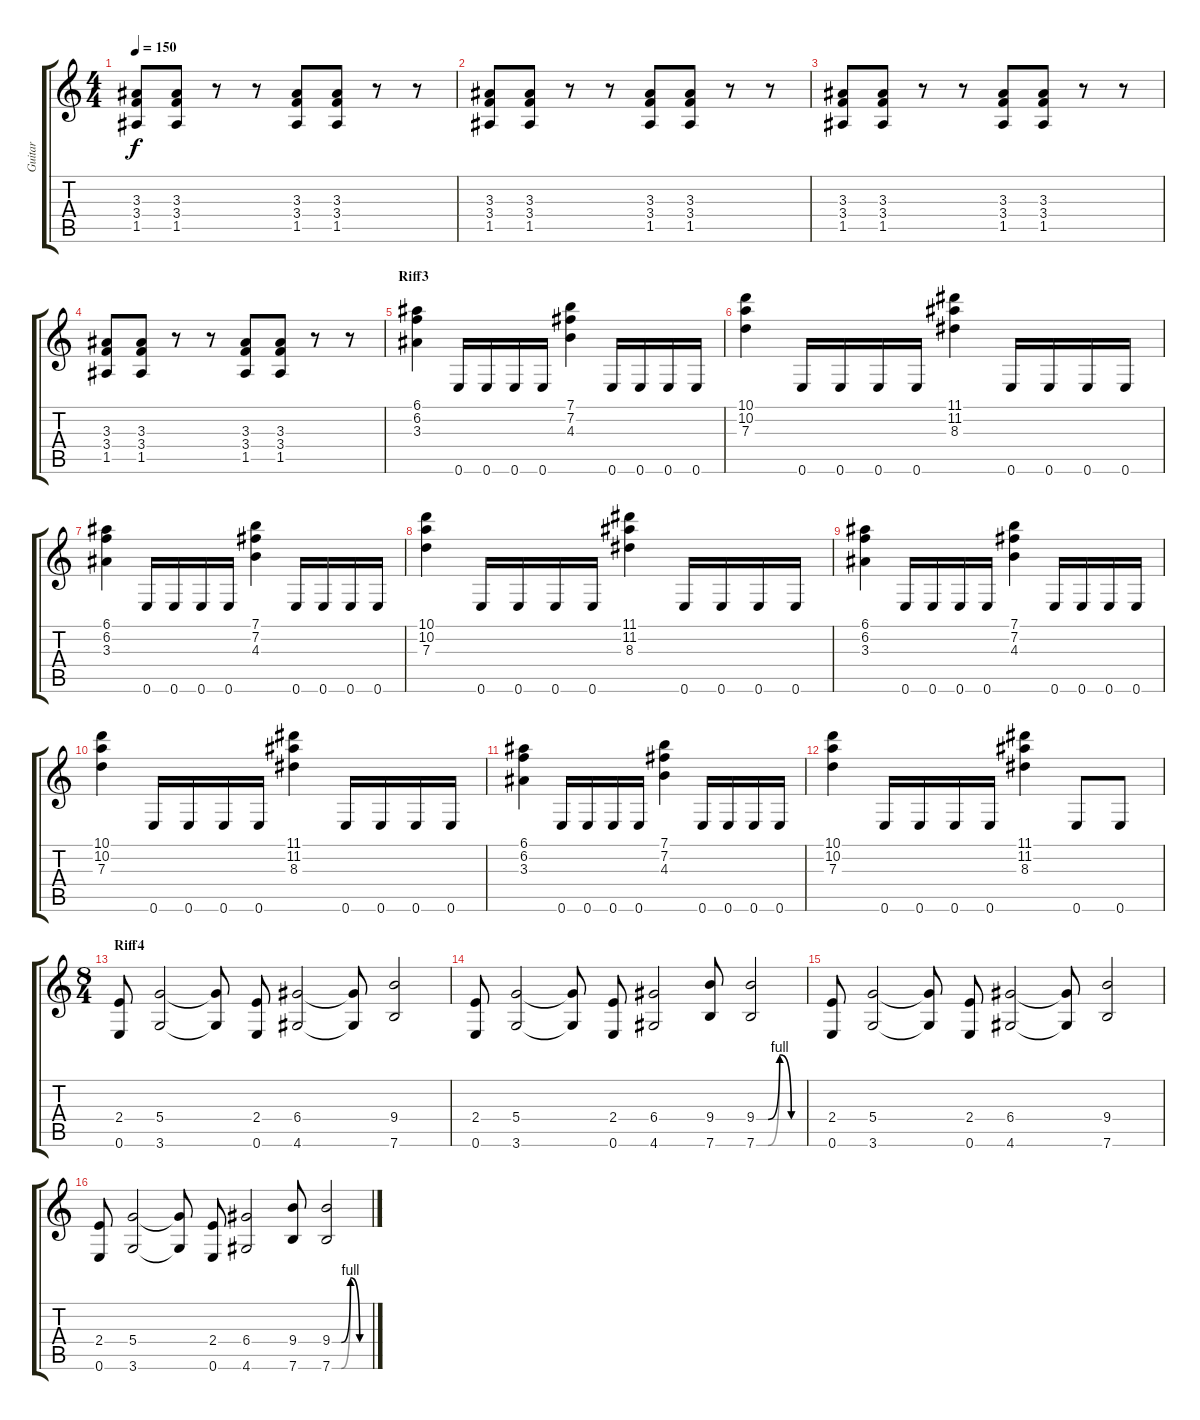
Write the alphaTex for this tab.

\track ("Guitar" "Guitar") {instrument distortionguitar}
\staff {score tabs}
\tuning (E4 B3 G3 D3 A2 E2) {hide}
\ts (4 4)
\tempo 150
\clef g2
\ks c
(3.3 3.4 1.5).8{dy f} (3.3 3.4 1.5).8 r.8 r.8 (3.3 3.4 1.5).8 (3.3 3.4 1.5).8 r.8 r.8 |
(3.3 3.4 1.5).8 (3.3 3.4 1.5).8 r.8 r.8 (3.3 3.4 1.5).8 (3.3 3.4 1.5).8 r.8 r.8 |
(3.3 3.4 1.5).8 (3.3 3.4 1.5).8 r.8 r.8 (3.3 3.4 1.5).8 (3.3 3.4 1.5).8 r.8 r.8 |
(3.3 3.4 1.5).8 (3.3 3.4 1.5).8 r.8 r.8 (3.3 3.4 1.5).8 (3.3 3.4 1.5).8 r.8 r.8 |
\section ("" "Riff3")
(6.1 6.2 3.3).4 0.6.16 0.6.16 0.6.16 0.6.16 (7.1 7.2 4.3).4 0.6.16 0.6.16 0.6.16 0.6.16 |
(10.1 10.2 7.3).4 0.6.16 0.6.16 0.6.16 0.6.16 (11.1 11.2 8.3).4 0.6.16 0.6.16 0.6.16 0.6.16 |
(6.1 6.2 3.3).4 0.6.16 0.6.16 0.6.16 0.6.16 (7.1 7.2 4.3).4 0.6.16 0.6.16 0.6.16 0.6.16 |
(10.1 10.2 7.3).4 0.6.16 0.6.16 0.6.16 0.6.16 (11.1 11.2 8.3).4 0.6.16 0.6.16 0.6.16 0.6.16 |
(6.1 6.2 3.3).4 0.6.16 0.6.16 0.6.16 0.6.16 (7.1 7.2 4.3).4 0.6.16 0.6.16 0.6.16 0.6.16 |
(10.1 10.2 7.3).4 0.6.16 0.6.16 0.6.16 0.6.16 (11.1 11.2 8.3).4 0.6.16 0.6.16 0.6.16 0.6.16 |
(6.1 6.2 3.3).4 0.6.16 0.6.16 0.6.16 0.6.16 (7.1 7.2 4.3).4 0.6.16 0.6.16 0.6.16 0.6.16 |
(10.1 10.2 7.3).4 0.6.16 0.6.16 0.6.16 0.6.16 (11.1 11.2 8.3).4 0.6.8 0.6.8 |
\ts (8 4)
\section ("" "Riff4")
(2.4 0.6).8 (5.4 3.6).2 (5.4{t} 3.6{t}).8 (2.4 0.6).8 (6.4 4.6).2 (6.4{t} 4.6{t}).8 (9.4 7.6).2 |
(2.4 0.6).8 (5.4 3.6).2 (5.4{t} 3.6{t}).8 (2.4 0.6).8 (6.4 4.6).2 (9.4 7.6).8 (9.4{be (custom 0 0 15 0 30 4 45 0 60 0)} 7.6{be (custom 0 0 15 0 30 4 45 0 60 0)}).2 |
(2.4 0.6).8 (5.4 3.6).2 (5.4{t} 3.6{t}).8 (2.4 0.6).8 (6.4 4.6).2 (6.4{t} 4.6{t}).8 (9.4 7.6).2 |
(2.4 0.6).8 (5.4 3.6).2 (5.4{t} 3.6{t}).8 (2.4 0.6).8 (6.4 4.6).2 (9.4 7.6).8 (9.4{be (custom 0 0 15 0 30 4 45 0 60 0)} 7.6{be (custom 0 0 15 0 30 4 45 0 60 0)}).2
